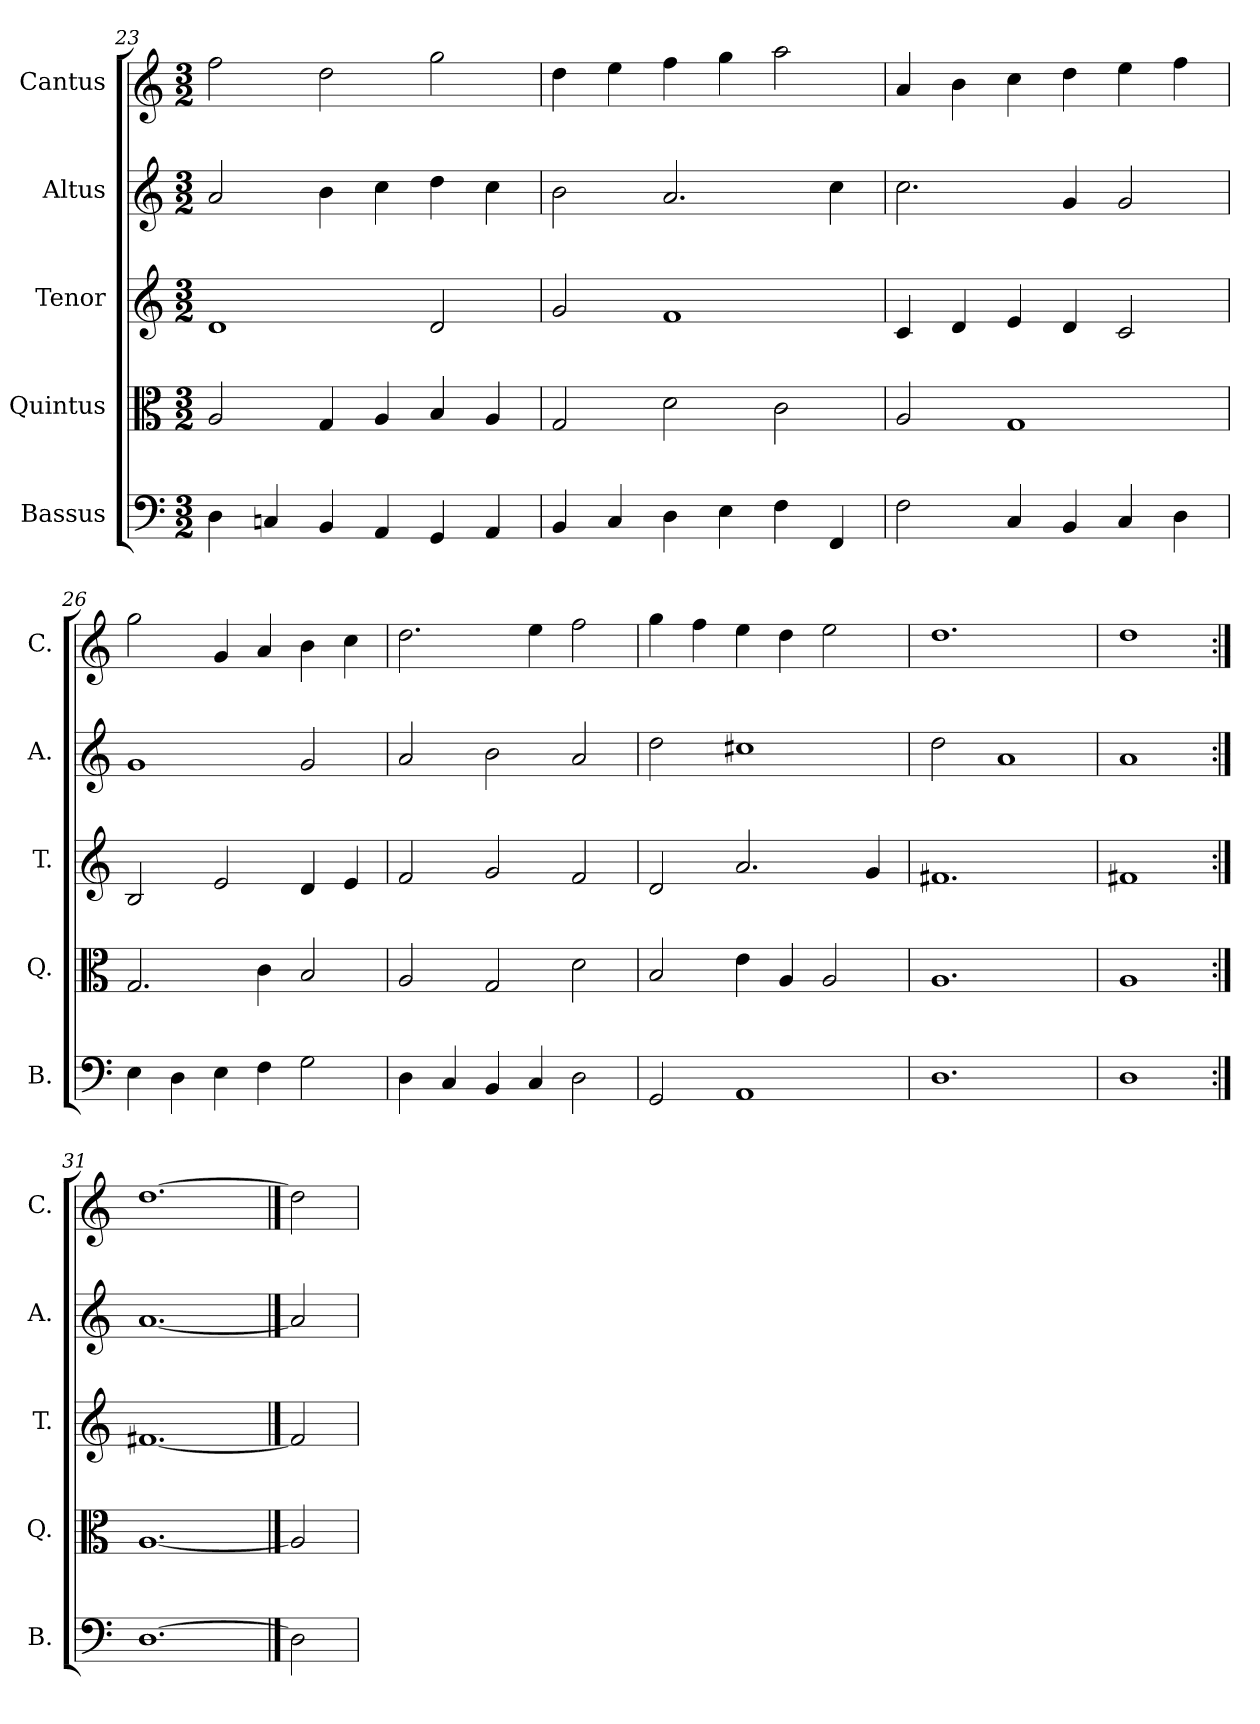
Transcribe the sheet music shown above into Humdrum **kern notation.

**kern	**kern	**kern	**kern	**kern
*part5	*part4	*part3	*part2	*part1
*staff5	*staff4	*staff3	*staff2	*staff1
*I"Bassus	*I"Quintus	*I"Tenor	*I"Altus	*I"Cantus
*I'B.	*I'Q.	*I'T.	*I'A.	*I'C.
*clefF4	*clefC3	*clefG2	*clefG2	*clefG2
*k[]	*k[]	*k[]	*k[]	*k[]
*M3/2	*M3/2	*M3/2	*M3/2	*M3/2
=23	=23	=23	=23	=23
4D\	2A/	1d	2a/	2ff\
4Cn/	.	.	.	.
4BB/	4G/	.	4b\	2dd\
4AA/	4A/	.	4cc\	.
4GG/	4B/	2d/	4dd\	2gg\
4AA/	4A/	.	4cc\	.
=24	=24	=24	=24	=24
4BB/	2G/	2g/	2b\	4dd\
4C/	.	.	.	4ee\
4D\	2d\	1f	2.a/	4ff\
4E\	.	.	.	4gg\
4F\	2c\	.	.	2aa\
4FF/	.	.	4cc\	.
=25	=25	=25	=25	=25
2F\	2A/	4c/	2.cc\	4a/
.	.	4d/	.	4b\
4C/	1G	4e/	.	4cc\
4BB/	.	4d/	4g/	4dd\
4C/	.	2c/	2g/	4ee\
4D\	.	.	.	4ff\
!!LO:PB:g=z
=26	=26	=26	=26	=26
4E\	2.G/	2B/	1g	2gg\
4D\	.	.	.	.
4E\	.	2e/	.	4g/
4F\	4c\	.	.	4a/
2G\	2B/	4d/	2g/	4b\
.	.	4e/	.	4cc\
=27	=27	=27	=27	=27
4D\	2A/	2f/	2a/	2.dd\
4C/	.	.	.	.
4BB/	2G/	2g/	2b\	.
4C/	.	.	.	4ee\
2D\	2d\	2f/	2a/	2ff\
=28	=28	=28	=28	=28
2GG/	2B/	2d/	2dd\	4gg\
.	.	.	.	4ff\
1AA	4e\	2.a/	1cc#X	4ee\
.	4A/	.	.	4dd\
.	2A/	.	.	2ee\
.	.	4g/	.	.
=29	=29	=29	=29	=29
1.D	1.A	1.f#X	2dd\	1.dd
.	.	.	1a	.
=30	=30	=30	=30	=30
1D	1A	1f#X	1a	1dd
=31:|!	=31:|!	=31:|!	=31:|!	=31:|!
[1.D	[1.A	[1.f#X	[1.a	[1.dd
==32	==32	==32	==32	==32
2D]	2A]	2f#]	2a]	2dd]
=	=	=	=	=
*-	*-	*-	*-	*-
